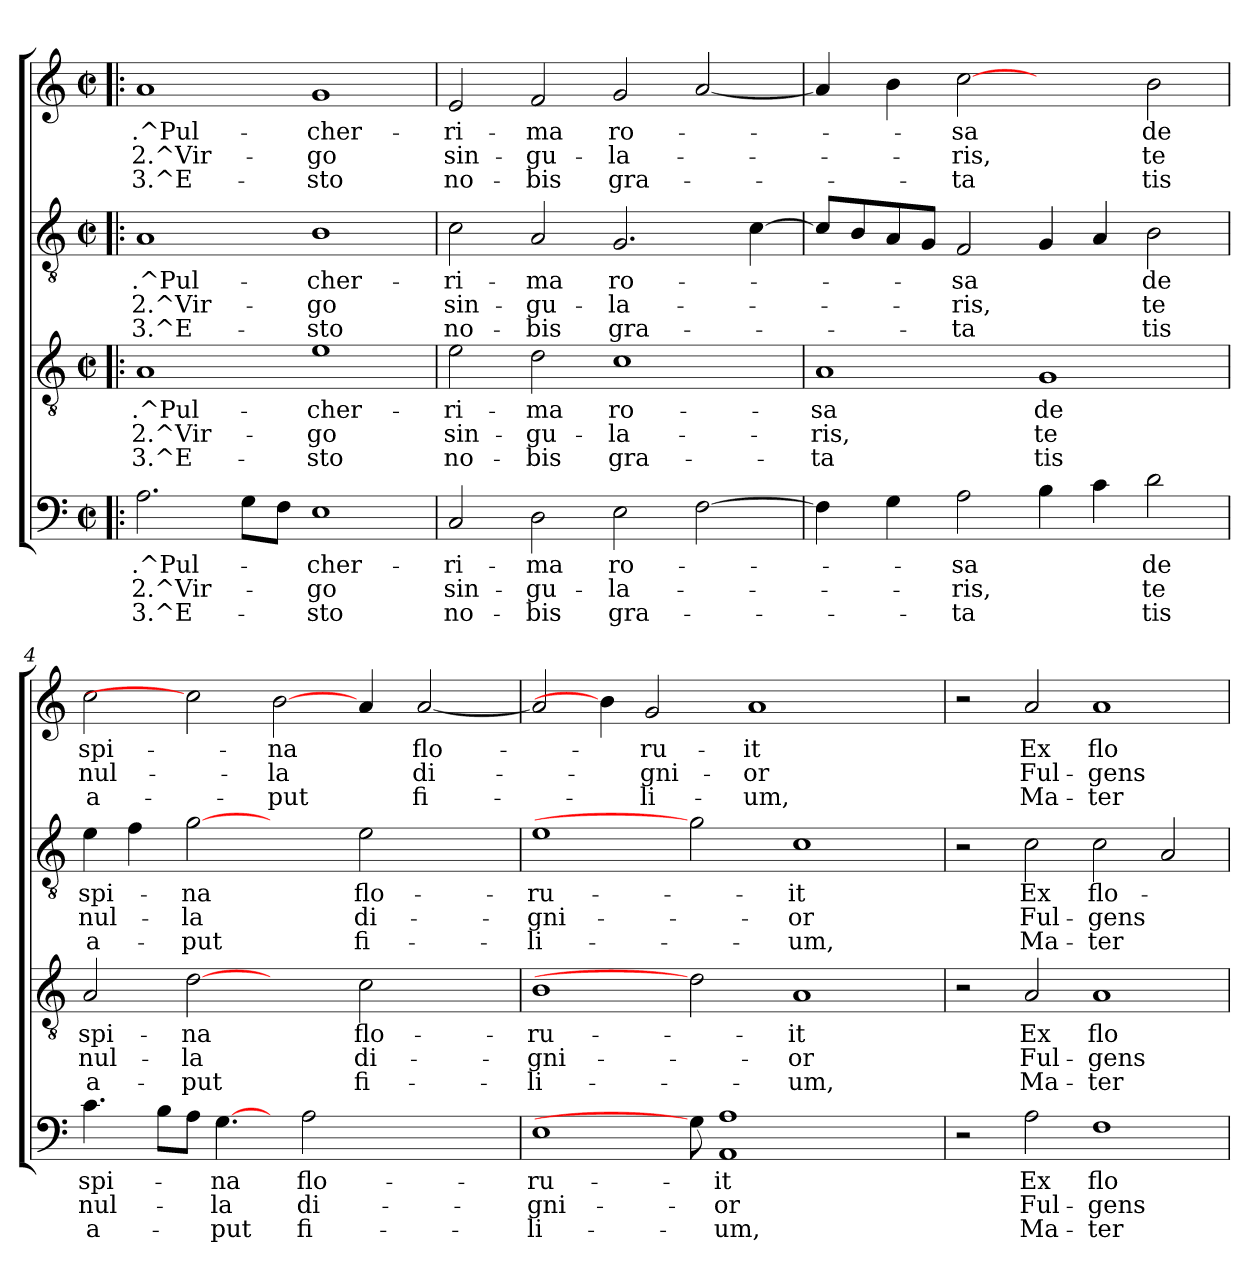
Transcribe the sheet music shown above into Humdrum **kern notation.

**kern	**text	**text	**text	**kern	**text	**text	**text	**kern	**text	**text	**text	**kern	**text	**text	**text
*part4	*part4	*part4	*part4	*part3	*part3	*part3	*part3	*part2	*part2	*part2	*part2	*part1	*part1	*part1	*part1
*staff4	*staff4	*staff4	*staff4	*staff3	*staff3	*staff3	*staff3	*staff2	*staff2	*staff2	*staff2	*staff1	*staff1	*staff1	*staff1
*clefF4	*	*	*	*clefGv2	*	*	*	*clefGv2	*	*	*	*clefG2	*	*	*
*k[]	*	*	*	*k[]	*	*	*	*k[]	*	*	*	*k[]	*	*	*
*C:	*	*	*	*C:	*	*	*	*C:	*	*	*	*C:	*	*	*
*M2/2	*	*	*	*M2/2	*	*	*	*M2/2	*	*	*	*M2/2	*	*	*
*met(c|)	*	*	*	*met(c|)	*	*	*	*met(c|)	*	*	*	*met(c|)	*	*	*
=1!|:	=1!|:	=1!|:	=1!|:	=1!|:	=1!|:	=1!|:	=1!|:	=1!|:	=1!|:	=1!|:	=1!|:	=1!|:	=1!|:	=1!|:	=1!|:
!	!LO:LY:b:rj	!LO:LY:b:rj	!LO:LY:b:rj	!	!LO:LY:b:rj	!LO:LY:b:rj	!LO:LY:b:rj	!	!LO:LY:b:rj	!LO:LY:b:rj	!LO:LY:b:rj	!	!LO:LY:b:rj	!LO:LY:b:rj	!LO:LY:b:rj
2.A\	.^Pul-	2.^Vir-	3.^E-	1A<	.^Pul-	2.^Vir-	3.^E-	1A<	.^Pul-	2.^Vir-	3.^E-	1a<	.^Pul-	2.^Vir-	3.^E-
8G\L	.	.	.	.	.	.	.	.	.	.	.	.	.	.	.
8F\J	.	.	.	.	.	.	.	.	.	.	.	.	.	.	.
!	!LO:LY:b:rj	!LO:LY:b:rj	!LO:LY:b:rj	!	!LO:LY:b:rj	!LO:LY:b:rj	!LO:LY:b:rj	!	!LO:LY:b:rj	!LO:LY:b:rj	!LO:LY:b:rj	!	!LO:LY:b:rj	!LO:LY:b:rj	!LO:LY:b:rj
1E	-cher-	-go	-sto	1e	-cher-	-go	-sto	1B	-cher-	-go	-sto	1g	-cher-	-go	-sto
=2	=2	=2	=2	=2	=2	=2	=2	=2	=2	=2	=2	=2	=2	=2	=2
!	!LO:LY:b:rj	!LO:LY:b:rj	!LO:LY:b:rj	!	!LO:LY:b:rj	!LO:LY:b:rj	!LO:LY:b:rj	!	!LO:LY:b:rj	!LO:LY:b:rj	!LO:LY:b:rj	!	!LO:LY:b:rj	!LO:LY:b:rj	!LO:LY:b:rj
2C/	-ri-	sin-	no-	2e\	-ri-	sin-	no-	2c\	-ri-	sin-	no-	2e/	-ri-	sin-	no-
!	!LO:LY:b:rj	!LO:LY:b:rj	!LO:LY:b:rj	!	!LO:LY:b:rj	!LO:LY:b:rj	!LO:LY:b:rj	!	!LO:LY:b:rj	!LO:LY:b:rj	!LO:LY:b:rj	!	!LO:LY:b:rj	!LO:LY:b:rj	!LO:LY:b:rj
2D\	-ma	-gu-	-bis	2d\	-ma	-gu-	-bis	2A/	-ma	-gu-	-bis	2f/	-ma	-gu-	-bis
!	!LO:LY:b:rj	!LO:LY:b:rj	!LO:LY:b:rj	!	!LO:LY:b:rj	!LO:LY:b:rj	!LO:LY:b:rj	!	!LO:LY:b:rj	!LO:LY:b:rj	!LO:LY:b:rj	!	!LO:LY:b:rj	!LO:LY:b:rj	!LO:LY:b:rj
2E\	ro-	-la-	gra-	1c	ro-	-la-	gra-	2.G/	ro-	-la-	gra-	2g/	ro-	-la-	gra-
[>2F\	.	.	.	.	.	.	.	.	.	.	.	[<2a/	.	.	.
.	.	.	.	.	.	.	.	[>4c\	.	.	.	.	.	.	.
=3	=3	=3	=3	=3	=3	=3	=3	=3	=3	=3	=3	=3	=3	=3	=3
!	!	!	!	!	!LO:LY:b:rj	!LO:LY:b:rj	!LO:LY:b:rj	!	!	!	!	!	!	!	!
4F\]	.	.	.	1A	-sa	-ris,	-ta	8c/L]	.	.	.	4a/]	.	.	.
.	.	.	.	.	.	.	.	8B/	.	.	.	.	.	.	.
4G\	.	.	.	.	.	.	.	8A/	.	.	.	4b\	.	.	.
.	.	.	.	.	.	.	.	8G/J	.	.	.	.	.	.	.
!	!LO:LY:b:rj	!LO:LY:b:rj	!LO:LY:b:rj	!	!	!	!	!	!LO:LY:b:rj	!LO:LY:b:rj	!LO:LY:b:rj	!	!LO:LY:b:rj	!LO:LY:b:rj	!LO:LY:b:rj
2A\	-sa	-ris,	-ta	.	.	.	.	2F/	-sa	-ris,	-ta	[2cc	-sa	-ris,	-ta
!	!	!	!	!	!LO:LY:b:rj	!LO:LY:b:rj	!LO:LY:b:rj	!	!	!	!	!	!	!	!
4B\	.	.	.	1G	de	te	tis	4G/	.	.	.	2ryy	.	.	.
4c\	.	.	.	.	.	.	.	4A/	.	.	.	.	.	.	.
!	!LO:LY:b:rj	!LO:LY:b:rj	!LO:LY:b:rj	!	!	!	!	!	!LO:LY:b:rj	!LO:LY:b:rj	!LO:LY:b:rj	!	!LO:LY:b:rj	!LO:LY:b:rj	!LO:LY:b:rj
2d\	de	te	tis	.	.	.	.	2B\	de	te	tis	2b\	de	te	tis
=4	=4	=4	=4	=4	=4	=4	=4	=4	=4	=4	=4	=4	=4	=4	=4
!	!LO:LY:b:rj	!LO:LY:b:rj	!LO:LY:b:rj	!	!LO:LY:b:rj	!LO:LY:b:rj	!LO:LY:b:rj	!	!LO:LY:b:rj	!LO:LY:b:rj	!LO:LY:b:rj	!	!LO:LY:b:rj	!LO:LY:b:rj	!LO:LY:b:rj
4.c\	spi-	nul-	a-	2A/	spi-	nul-	a-	4e\	spi-	nul-	a-	2cc\	spi-	nul-	a-
.	.	.	.	.	.	.	.	4f\	.	.	.	.	.	.	.
8B\L	.	.	.	.	.	.	.	.	.	.	.	.	.	.	.
!	!	!	!	!	!LO:LY:b:rj	!LO:LY:b:rj	!LO:LY:b:rj	!	!LO:LY:b:rj	!LO:LY:b:rj	!LO:LY:b:rj	!	!	!	!
8A\J	.	.	.	[2d	-na	-la	-put	[2g	-na	-la	-put	2cc]	.	.	.
!	!LO:LY:b:rj	!LO:LY:b:rj	!LO:LY:b:rj	!	!	!	!	!	!	!	!	!	!	!	!
[4.G\	-na	-la	-put	.	.	.	.	.	.	.	.	.	.	.	.
!	!	!	!	!	!	!	!	!	!	!	!	!	!LO:LY:b:rj	!LO:LY:b:rj	!LO:LY:b:rj
8ryy	.	.	.	2ryy	.	.	.	2ryy	.	.	.	[2b\	-na	-la	-put
!	!LO:LY:b:rj	!LO:LY:b:rj	!LO:LY:b:rj	!	!	!	!	!	!	!	!	!	!	!	!
2A\	flo-	di-	fi-	.	.	.	.	.	.	.	.	.	.	.	.
!	!	!	!	!	!LO:LY:b:rj	!LO:LY:b:rj	!LO:LY:b:rj	!	!LO:LY:b:rj	!LO:LY:b:rj	!LO:LY:b:rj	!	!	!	!
.	.	.	.	2c\	flo-	di-	fi-	2e\	flo-	di-	fi-	4a/	.	.	.
2ryy	.	.	.	.	.	.	.	.	.	.	.	.	.	.	.
!	!	!	!	!	!	!	!	!	!	!	!	!	!LO:LY:b:rj	!LO:LY:b:rj	!LO:LY:b:rj
.	.	.	.	.	.	.	.	.	.	.	.	[>2a/	flo-	di-	fi-
.	.	.	.	4ryy	.	.	.	4ryy	.	.	.	.	.	.	.
8ryy	.	.	.	.	.	.	.	.	.	.	.	.	.	.	.
!!LO:LB:g=z
=5	=5	=5	=5	=5	=5	=5	=5	=5	=5	=5	=5	=5	=5	=5	=5
!	!LO:LY:b:rj	!LO:LY:b:rj	!LO:LY:b:rj	!	!LO:LY:b:rj	!LO:LY:b:rj	!LO:LY:b:rj	!	!LO:LY:b:rj	!LO:LY:b:rj	!LO:LY:b:rj	!	!	!	!
1E	-ru-	-gni-	-li-	1B	-ru-	-gni-	-li-	1e	-ru-	-gni-	-li-	2a/]	.	.	.
.	.	.	.	.	.	.	.	.	.	.	.	4b\]	.	.	.
!	!	!	!	!	!	!	!	!	!	!	!	!	!LO:LY:b:rj	!LO:LY:b:rj	!LO:LY:b:rj
.	.	.	.	.	.	.	.	.	.	.	.	2g/	-ru-	-gni-	-li-
8G\]	.	.	.	2d]	.	.	.	2g]	.	.	.	.	.	.	.
!	!LO:LY:b:rj	!LO:LY:b:rj	!LO:LY:b:rj	!	!	!	!	!	!	!	!	!	!	!	!
1AA 1A	-it	-or	-um,	.	.	.	.	.	.	.	.	.	.	.	.
!	!	!	!	!	!	!	!	!	!	!	!	!	!LO:LY:b:rj	!LO:LY:b:rj	!LO:LY:b:rj
.	.	.	.	.	.	.	.	.	.	.	.	1a	-it	-or	-um,
!	!	!	!	!	!LO:LY:b:rj	!LO:LY:b:rj	!LO:LY:b:rj	!	!LO:LY:b:rj	!LO:LY:b:rj	!LO:LY:b:rj	!	!	!	!
.	.	.	.	1A	-it	-or	-um,	1c	-it	-or	-um,	.	.	.	.
4.ryy	.	.	.	.	.	.	.	.	.	.	.	.	.	.	.
.	.	.	.	.	.	.	.	.	.	.	.	4ryy	.	.	.
=6	=6	=6	=6	=6	=6	=6	=6	=6	=6	=6	=6	=6	=6	=6	=6
2r	.	.	.	2r	.	.	.	2r	.	.	.	2r	.	.	.
!	!LO:LY:b:rj	!LO:LY:b:rj	!LO:LY:b:rj	!	!LO:LY:b:rj	!LO:LY:b:rj	!LO:LY:b:rj	!	!LO:LY:b:rj	!LO:LY:b:rj	!LO:LY:b:rj	!	!LO:LY:b:rj	!LO:LY:b:rj	!LO:LY:b:rj
2A\	Ex	Ful-	Ma-	2A/	Ex	Ful-	Ma-	2c\	Ex	Ful-	Ma-	2a/	Ex	Ful-	Ma-
!	!LO:LY:b:rj	!LO:LY:b:rj	!LO:LY:b:rj	!	!LO:LY:b:rj	!LO:LY:b:rj	!LO:LY:b:rj	!	!LO:LY:b:rj	!LO:LY:b:rj	!LO:LY:b:rj	!	!LO:LY:b:rj	!LO:LY:b:rj	!LO:LY:b:rj
1F	flo-	-gens	-ter	1A	flo-	-gens	-ter	2c\	flo-	-gens	-ter	1a	flo-	-gens	-ter
.	.	.	.	.	.	.	.	2A/	.	.	.	.	.	.	.
=	=	=	=	=	=	=	=	=	=	=	=	=	=	=	=
*-	*-	*-	*-	*-	*-	*-	*-	*-	*-	*-	*-	*-	*-	*-	*-
